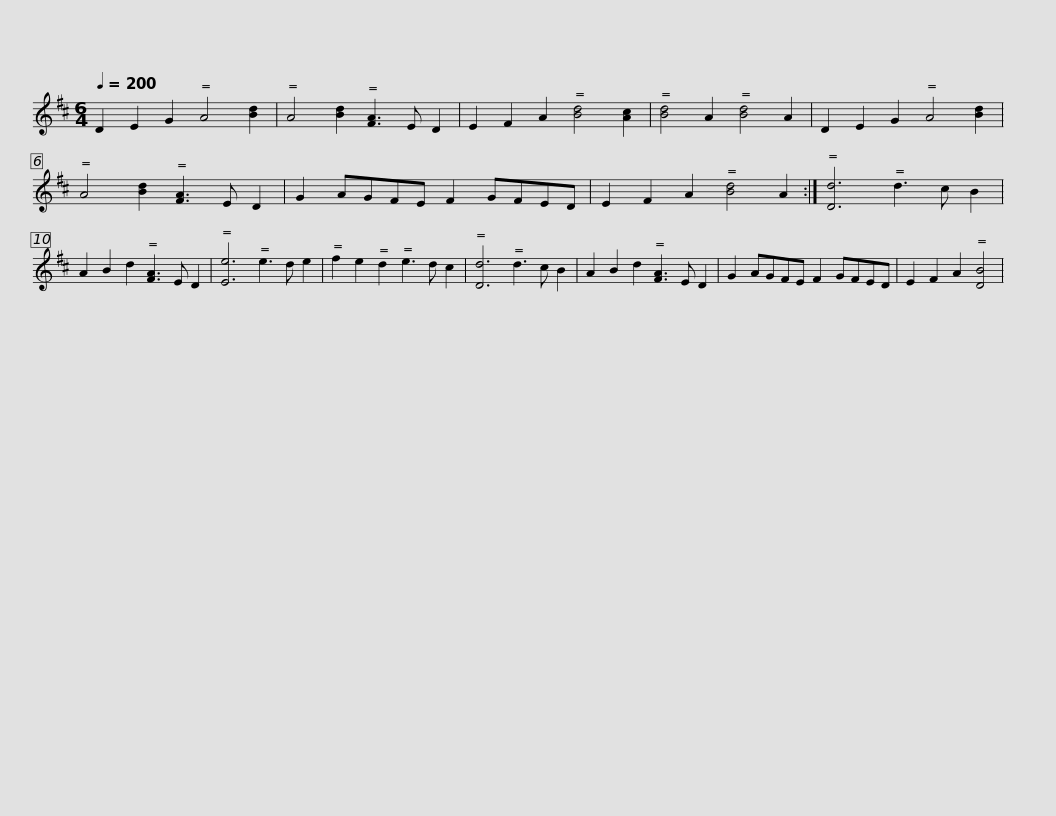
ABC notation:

X:1
L:1/8
Q:1/4=200
M:6/4
I:linebreak $
K:D
V:1 treble
V:1
 D2 E2 G2 A4 [Bd]2 | A4 [Bd]2 [FA]3 E D2 | E2 F2 A2 [Bd]4 [Ac]2 | [Bd]4 A2 [Bd]4 A2 | D2 E2 G2 A4 [Bd]2 | %5
 A4 [Bd]2 [FA]3 E D2 |$ G2 AGFE F2 GFED | E2 F2 A2 [Bd]4 A2 :| [Dd]6 d3 c B2 | A2 B2 d2 [FA]3 E D2 | %10
 [Ee]6 e3 d e2 | f2 e2 d2 e3 d c2 |$ [Dd]6 d3 c B2 | A2 B2 d2 [FA]3 E D2 | G2 AGFE F2 GFED | %15
 E2 F2 A2 [DB]4 | %16
